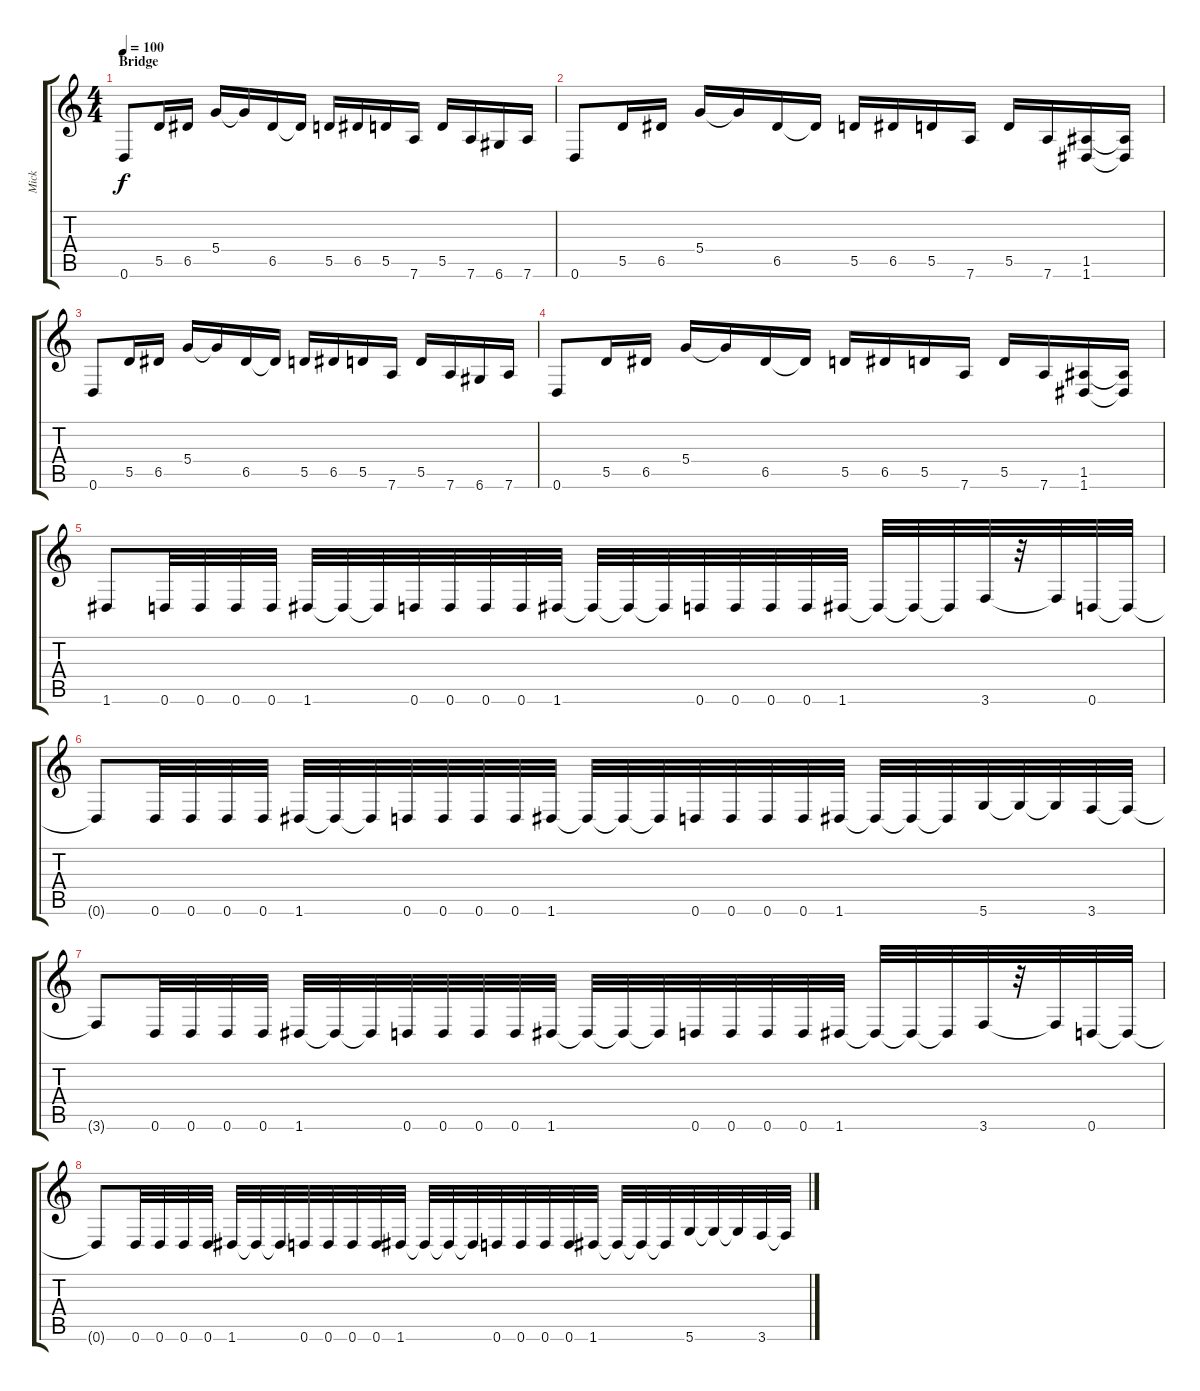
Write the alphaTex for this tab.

\track ("Mick" "Mick") {instrument distortionguitar}
\staff {score tabs}
\tuning (E4 A3 G3 D3 A2 D2) {hide}
\ts (4 4)
\section ("" "Bridge")
\tempo 100
\clef g2
\ks c
0.6.8{dy f} 5.5.16 6.5.16 5.4.16 5.4{t}.16 6.5.16 6.5{t}.16 5.5.16 6.5.16 5.5.16 7.6.16 5.5.16 7.6.16 6.6.16 7.6.16 |
0.6.8 5.5.16 6.5.16 5.4.16 5.4{t}.16 6.5.16 6.5{t}.16 5.5.16 6.5.16 5.5.16 7.6.16 5.5.16 7.6.16 (1.5 1.6).16 (1.5{t} 1.6{t}).16 |
0.6.8 5.5.16 6.5.16 5.4.16 5.4{t}.16 6.5.16 6.5{t}.16 5.5.16 6.5.16 5.5.16 7.6.16 5.5.16 7.6.16 6.6.16 7.6.16 |
0.6.8 5.5.16 6.5.16 5.4.16 5.4{t}.16 6.5.16 6.5{t}.16 5.5.16 6.5.16 5.5.16 7.6.16 5.5.16 7.6.16 (1.5 1.6).16 (1.5{t} 1.6{t}).16 |
1.6.8 0.6.32 0.6.32 0.6.32 0.6.32 1.6.32 1.6{t}.32 1.6{t}.32 0.6.32 0.6.32 0.6.32 0.6.32 1.6.32 1.6{t}.32 1.6{t}.32 1.6{t}.32 0.6.32 0.6.32 0.6.32 0.6.32 1.6.32 1.6{t}.32 1.6{t}.32 1.6{t}.32 3.6.32 r.32 3.6{t}.32 0.6.32 0.6{t}.32 |
0.6{t}.8 0.6.32 0.6.32 0.6.32 0.6.32 1.6.32 1.6{t}.32 1.6{t}.32 0.6.32 0.6.32 0.6.32 0.6.32 1.6.32 1.6{t}.32 1.6{t}.32 1.6{t}.32 0.6.32 0.6.32 0.6.32 0.6.32 1.6.32 1.6{t}.32 1.6{t}.32 1.6{t}.32 5.6.32 5.6{t}.32 5.6{t}.32 3.6.32 3.6{t}.32 |
3.6{t}.8 0.6.32 0.6.32 0.6.32 0.6.32 1.6.32 1.6{t}.32 1.6{t}.32 0.6.32 0.6.32 0.6.32 0.6.32 1.6.32 1.6{t}.32 1.6{t}.32 1.6{t}.32 0.6.32 0.6.32 0.6.32 0.6.32 1.6.32 1.6{t}.32 1.6{t}.32 1.6{t}.32 3.6.32 r.32 3.6{t}.32 0.6.32 0.6{t}.32 |
0.6{t}.8 0.6.32 0.6.32 0.6.32 0.6.32 1.6.32 1.6{t}.32 1.6{t}.32 0.6.32 0.6.32 0.6.32 0.6.32 1.6.32 1.6{t}.32 1.6{t}.32 1.6{t}.32 0.6.32 0.6.32 0.6.32 0.6.32 1.6.32 1.6{t}.32 1.6{t}.32 1.6{t}.32 5.6.32 5.6{t}.32 5.6{t}.32 3.6.32 3.6{t}.32
